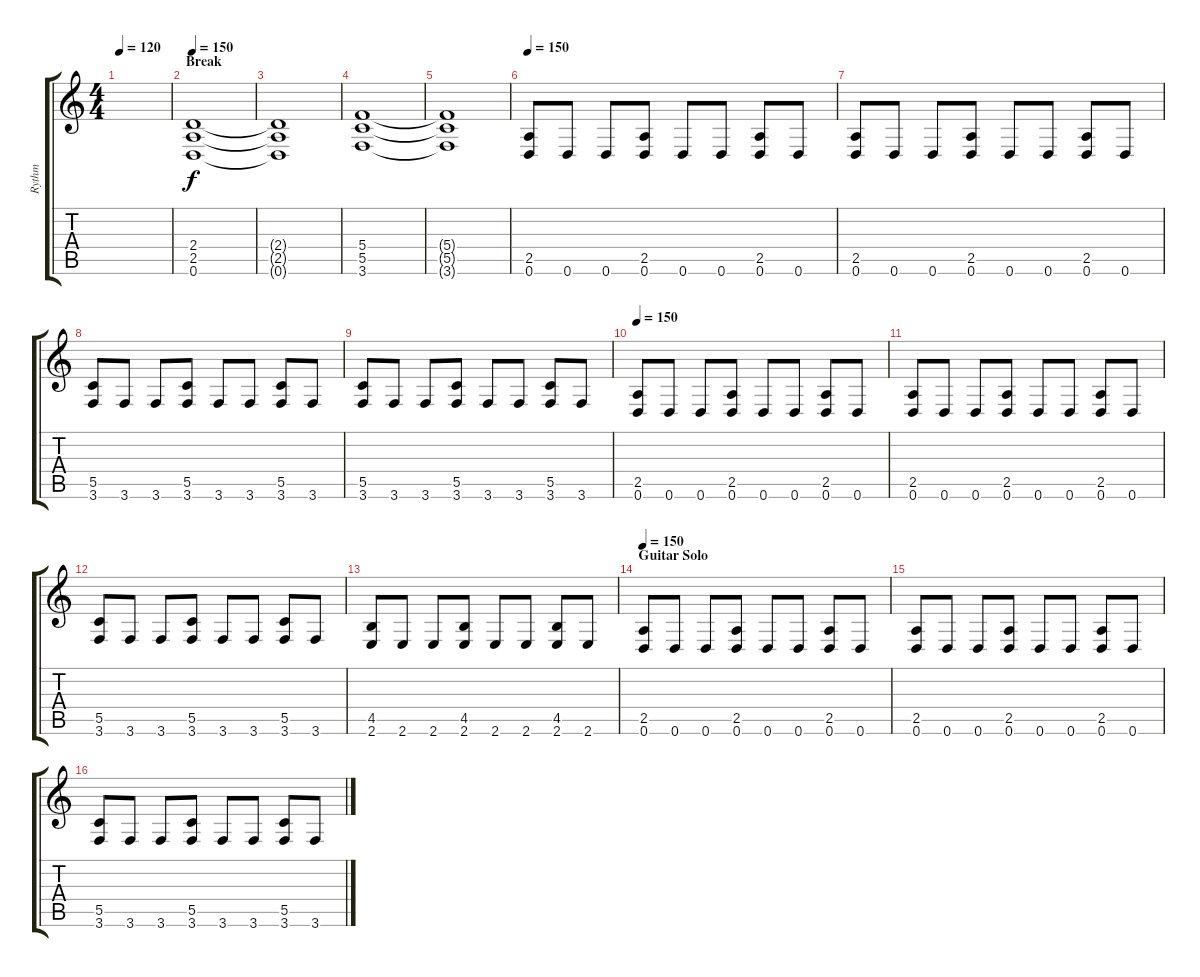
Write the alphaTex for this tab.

\track ("Rythm" "Rythm") {instrument distortionguitar}
\staff {score tabs}
\tuning (D4 A3 F3 C3 G2 D2) {hide}
\ts (4 4)
\tempo 120
\clef g2
\ks c
|
\section ("" "Break")
\tempo 150
(2.4 2.5 0.6).1 |
(2.4{t} 2.5{t} 0.6{t}).1 |
(5.4 5.5 3.6).1 |
(5.4{t} 5.5{t} 3.6{t}).1 |
\tempo 150
(2.5 0.6).8 0.6.8 0.6.8 (2.5 0.6).8 0.6.8 0.6.8 (2.5 0.6).8 0.6.8 |
(2.5 0.6).8 0.6.8 0.6.8 (2.5 0.6).8 0.6.8 0.6.8 (2.5 0.6).8 0.6.8 |
(5.5 3.6).8 3.6.8 3.6.8 (5.5 3.6).8 3.6.8 3.6.8 (5.5 3.6).8 3.6.8 |
(5.5 3.6).8 3.6.8 3.6.8 (5.5 3.6).8 3.6.8 3.6.8 (5.5 3.6).8 3.6.8 |
\tempo 150
(2.5 0.6).8 0.6.8 0.6.8 (2.5 0.6).8 0.6.8 0.6.8 (2.5 0.6).8 0.6.8 |
(2.5 0.6).8 0.6.8 0.6.8 (2.5 0.6).8 0.6.8 0.6.8 (2.5 0.6).8 0.6.8 |
(5.5 3.6).8 3.6.8 3.6.8 (5.5 3.6).8 3.6.8 3.6.8 (5.5 3.6).8 3.6.8 |
(4.5 2.6).8 2.6.8 2.6.8 (4.5 2.6).8 2.6.8 2.6.8 (4.5 2.6).8 2.6.8 |
\section ("" "Guitar Solo")
\tempo 150
(2.5 0.6).8 0.6.8 0.6.8 (2.5 0.6).8 0.6.8 0.6.8 (2.5 0.6).8 0.6.8 |
(2.5 0.6).8 0.6.8 0.6.8 (2.5 0.6).8 0.6.8 0.6.8 (2.5 0.6).8 0.6.8 |
(5.5 3.6).8 3.6.8 3.6.8 (5.5 3.6).8 3.6.8 3.6.8 (5.5 3.6).8 3.6.8
